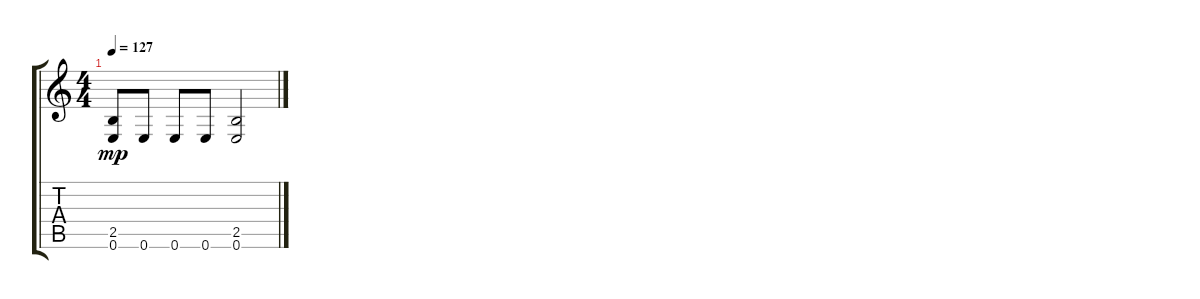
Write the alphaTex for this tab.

\track "" {instrument distortionguitar}
\staff {score tabs}
\tuning (E4 B3 G3 D3 A2 E2) {hide}
\ts (4 4)
\tempo 127
\clef g2
\ks c
(2.5 0.6).8{dy mp} 0.6.8 0.6.8 0.6.8 (2.5 0.6).2
